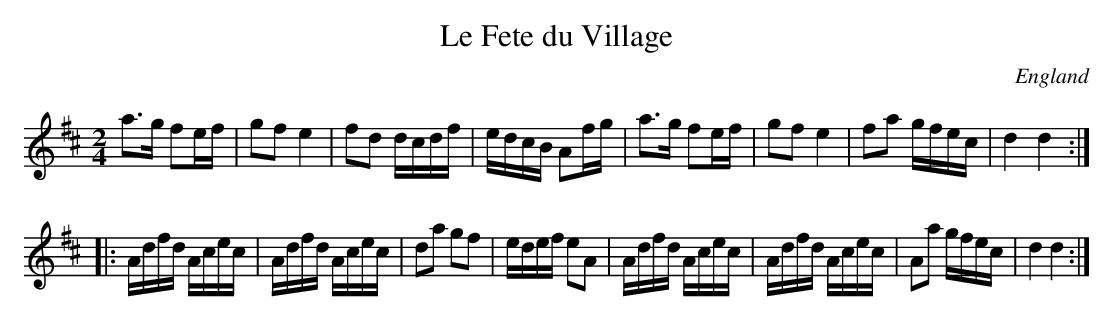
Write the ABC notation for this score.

X:1
T:Fete du Village, Le
O:England
M:2/4
K:D
a3g f2ef | g2f2 e4 | f2d2 dcdf | edcB A2fg |\
a3g f2ef | g2f2 e4 | f2a2 gfec | d4 d4 :|*
|:Adfd Acec | Adfd Acec | d2a2 g2f2 | edef e2A2 |\
Adfd Acec | Adfd Acec | A2a2 gfec | d4 d4:|**
